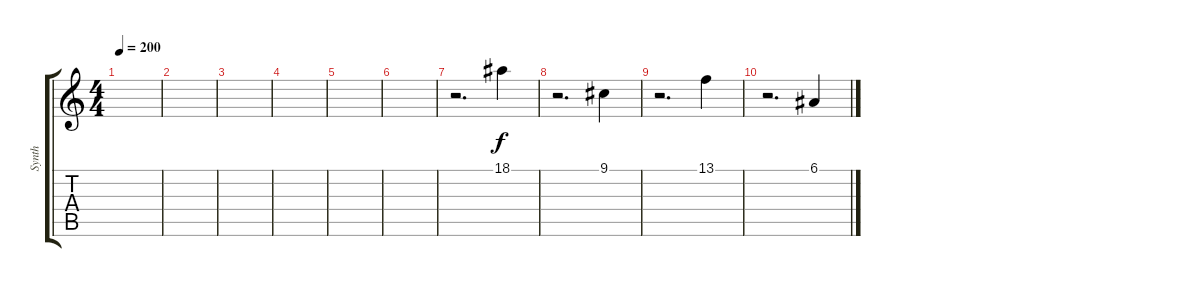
\track ("Synth" "Synth") {instrument glockenspiel}
\staff {score tabs}
\tuning (E4 B3 G3 D3 A2 E2) {hide}
\ts (4 4)
\tempo 200
\clef g2
\ks c
|
|
|
|
|
|
r.2{d} 18.1.4 |
r.2{d} 9.1.4 |
r.2{d} 13.1.4 |
r.2{d} 6.1.4
